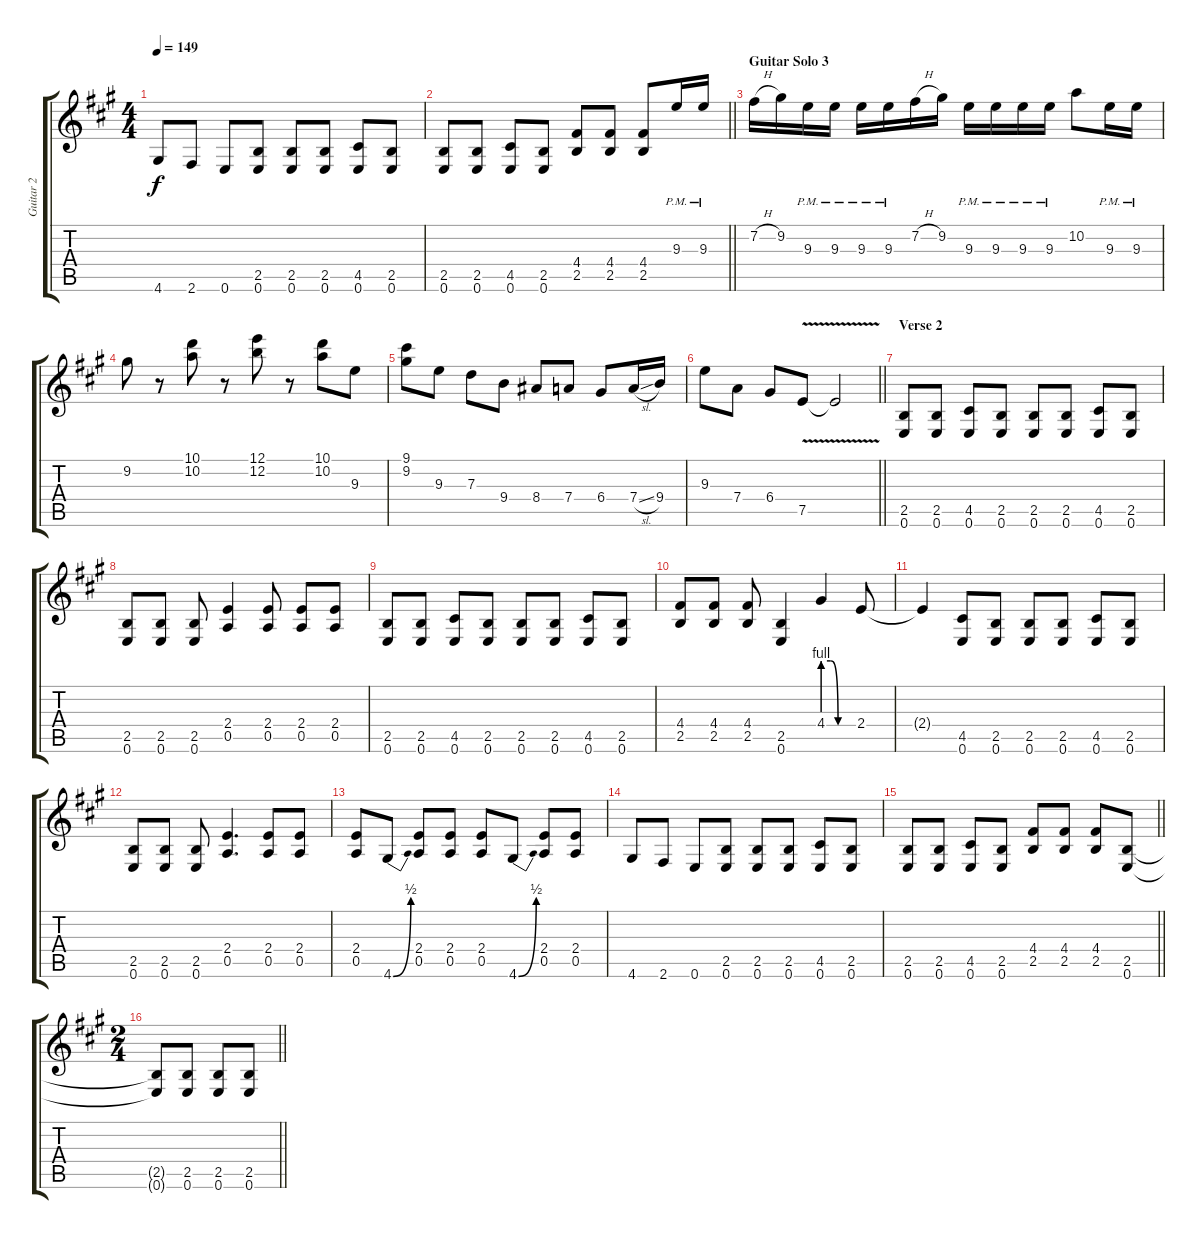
\track ("Guitar 2" "Guitar 2") {instrument electricguitarclean}
\staff {score tabs}
\tuning (E4 B3 G3 D3 A2 E2) {hide}
\ts (4 4)
\tempo 149
\clef g2
\ks f#minor
4.6.8{dy f} 2.6.8 0.6.8 (2.5 0.6).8 (2.5 0.6).8 (2.5 0.6).8 (4.5 0.6).8 (2.5 0.6).8 |
\barLineRight lightlight
(2.5 0.6).8 (2.5 0.6).8 (4.5 0.6).8 (2.5 0.6).8 (4.4 2.5).8 (4.4 2.5).8 (4.4 2.5).8 9.3{pm}.16 9.3{pm}.16 |
\section ("" "Guitar Solo 3")
7.2{h}.16 9.2.16 9.3{pm}.16 9.3{pm}.16 9.3{pm}.16 9.3{pm}.16 7.2{h}.16 9.2.16 9.3{pm}.16 9.3{pm}.16 9.3{pm}.16 9.3{pm}.16 10.2.8 9.3{pm}.16 9.3{pm}.16 |
9.2.8 r.8 (10.1 10.2).8 r.8 (12.1 12.2).8 r.8 (10.1 10.2).8 9.3.8 |
(9.1 9.2).8 9.3.8 7.3.8 9.4.8 8.4.8 7.4.8 6.4.8 7.4{sl}.16 9.4.16 |
\barLineRight lightlight
9.3.8 7.4.8 6.4.8 7.5{v}.8 7.5{t}.2 |
\section ("" "Verse 2")
(2.5 0.6).8 (2.5 0.6).8 (4.5 0.6).8 (2.5 0.6).8 (2.5 0.6).8 (2.5 0.6).8 (4.5 0.6).8 (2.5 0.6).8 |
(2.5 0.6).8 (2.5 0.6).8 (2.5 0.6).8 (2.4 0.5).4 (2.4 0.5).8 (2.4 0.5).8 (2.4 0.5).8 |
(2.5 0.6).8 (2.5 0.6).8 (4.5 0.6).8 (2.5 0.6).8 (2.5 0.6).8 (2.5 0.6).8 (4.5 0.6).8 (2.5 0.6).8 |
(4.4 2.5).8 (4.4 2.5).8 (4.4 2.5).8 (2.5 0.6).4 4.4{be (custom 0 4 15 4 30 0 60 0)}.4 2.4.8 |
2.4{t}.4 (4.5 0.6).8 (2.5 0.6).8 (2.5 0.6).8 (2.5 0.6).8 (4.5 0.6).8 (2.5 0.6).8 |
(2.5 0.6).8 (2.5 0.6).8 (2.5 0.6).8 (2.4 0.5).4{d} (2.4 0.5).8 (2.4 0.5).8 |
(2.4 0.5).8 4.6{be (bend 0 0 60 2)}.8 (2.4 0.5).8 (2.4 0.5).8 (2.4 0.5).8 4.6{be (bend 0 0 60 2)}.8 (2.4 0.5).8 (2.4 0.5).8 |
4.6.8 2.6.8 0.6.8 (2.5 0.6).8 (2.5 0.6).8 (2.5 0.6).8 (4.5 0.6).8 (2.5 0.6).8 |
\barLineRight lightlight
(2.5 0.6).8 (2.5 0.6).8 (4.5 0.6).8 (2.5 0.6).8 (4.4 2.5).8 (4.4 2.5).8 (4.4 2.5).8 (2.5 0.6).8 |
\ts (2 4)
\barLineRight lightlight
(2.5{t} 0.6{t}).8 (2.5 0.6).8 (2.5 0.6).8 (2.5 0.6).8
